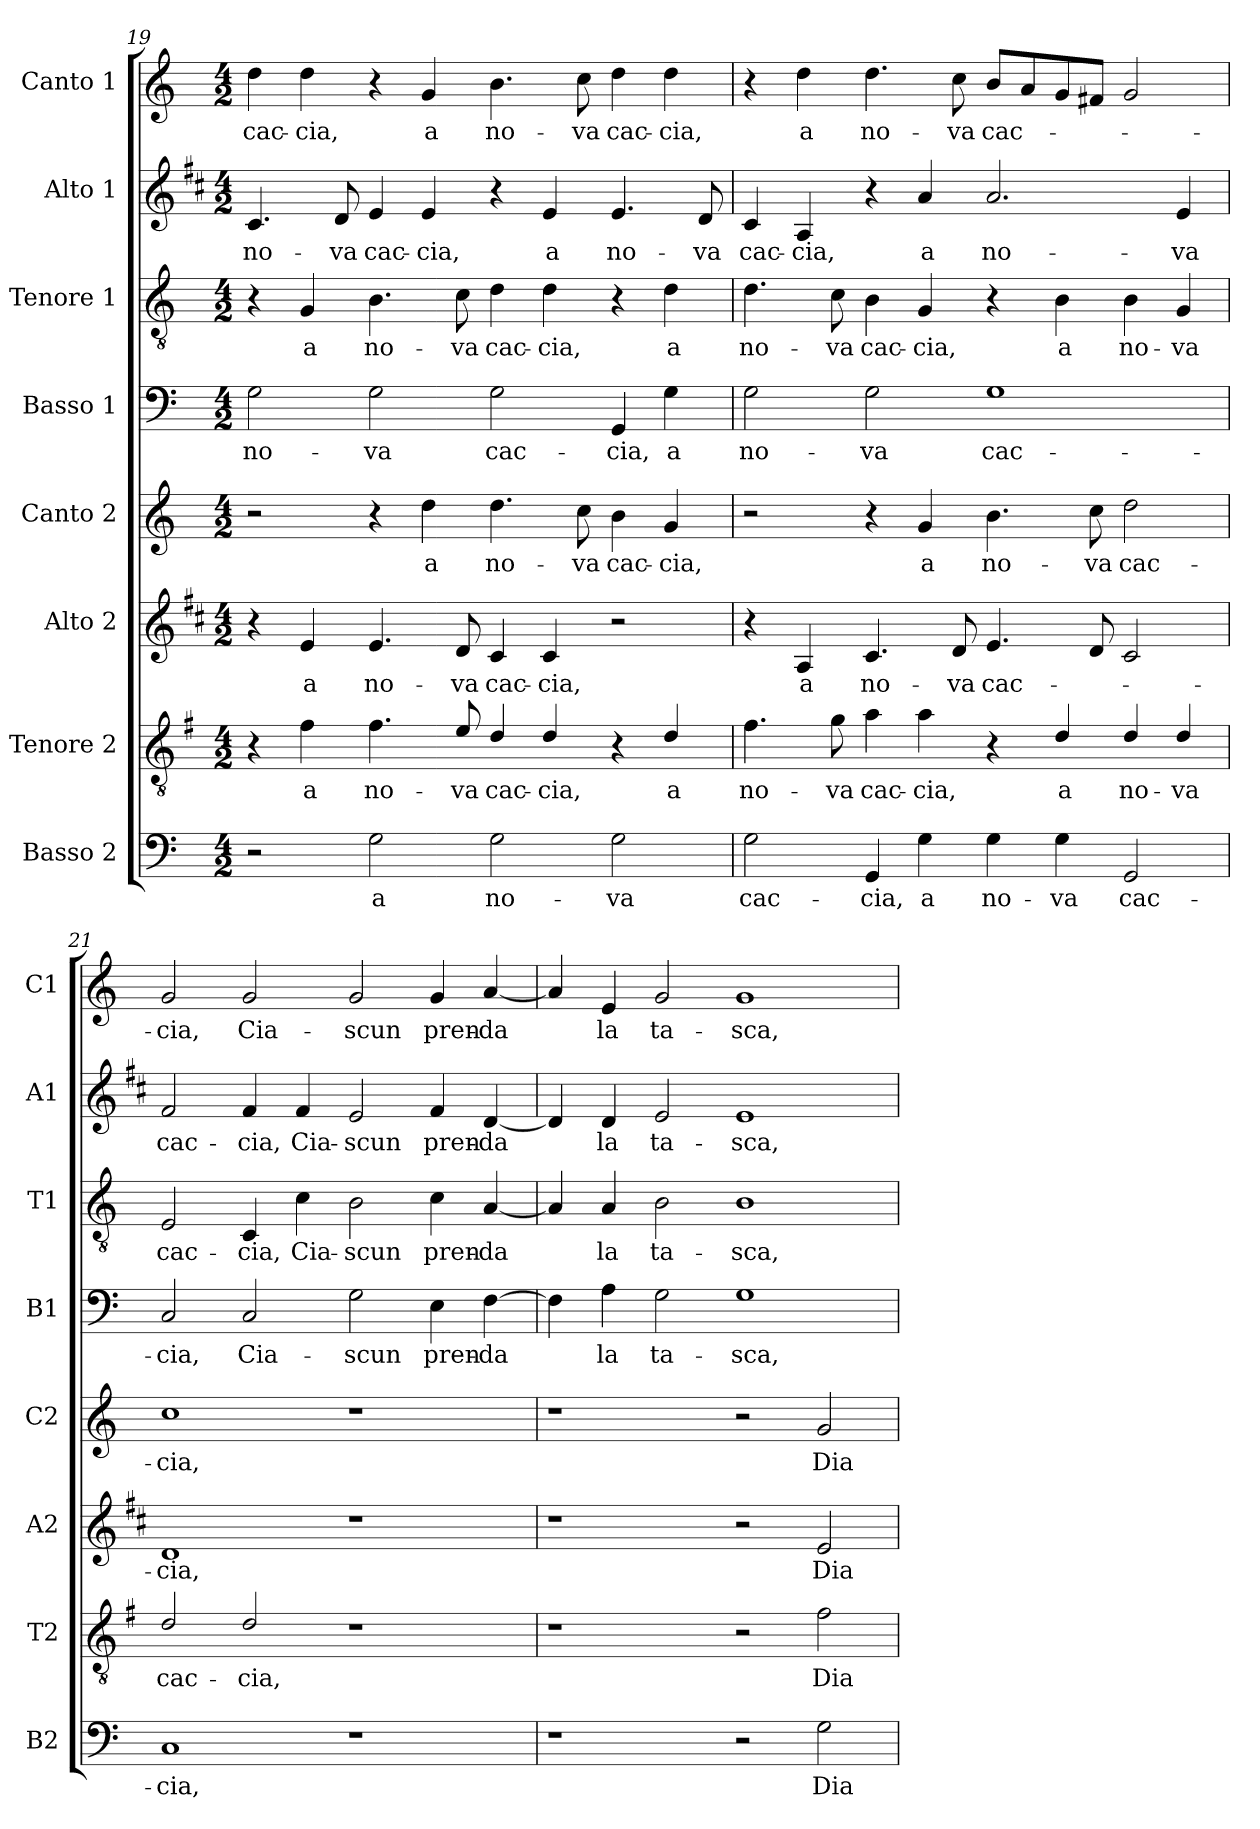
**kern	**text	**kern	**text	**kern	**text	**kern	**text	**kern	**text	**kern	**text	**kern	**text	**kern	**text
*part8	*part8	*part7	*part7	*part6	*part6	*part5	*part5	*part4	*part4	*part3	*part3	*part2	*part2	*part1	*part1
*staff8	*staff8	*staff7	*staff7	*staff6	*staff6	*staff5	*staff5	*staff4	*staff4	*staff3	*staff3	*staff2	*staff2	*staff1	*staff1
*I"Basso 2	*	*I"Tenore 2	*	*I"Alto 2	*	*I"Canto 2	*	*I"Basso 1	*	*I"Tenore 1	*	*I"Alto 1	*	*I"Canto 1	*
*I'B2	*	*I'T2	*	*I'A2	*	*I'C2	*	*I'B1	*	*I'T1	*	*I'A1	*	*I'C1	*
*clefF4	*	*clefGv2	*	*clefG2	*	*clefG2	*	*clefF4	*	*clefGv2	*	*clefG2	*	*clefG2	*
*	*	*ITrd4c7	*	*ITrd1c2	*	*	*	*	*	*	*	*ITrd1c2	*	*	*
*k[]	*	*k[]	*	*k[]	*	*k[]	*	*k[]	*	*k[]	*	*k[]	*	*k[]	*
*C:	*	*C:	*	*C:	*	*C:	*	*C:	*	*C:	*	*C:	*	*C:	*
*M4/2	*	*M4/2	*	*M4/2	*	*M4/2	*	*M4/2	*	*M4/2	*	*M4/2	*	*M4/2	*
=19	=19	=19	=19	=19	=19	=19	=19	=19	=19	=19	=19	=19	=19	=19	=19
!	!	!	!	!	!	!	!	!	!LO:LY:b	!	!	!	!LO:LY:b	!	!LO:LY:b
2r	.	4r	.	4r	.	2r	.	2G\	no-	4r	.	4.B/	no-	4dd\	cac-
!	!	!	!LO:LY:b	!	!LO:LY:b	!	!	!	!	!	!LO:LY:b	!	!	!	!LO:LY:b
.	.	4B\	a	4d/	a	.	.	.	.	4G/	a	.	.	4dd\	-cia,
!	!	!	!	!	!	!	!	!	!	!	!	!	!LO:LY:b	!	!
.	.	.	.	.	.	.	.	.	.	.	.	8c/	-va	.	.
!	!LO:LY:b	!	!LO:LY:b	!	!LO:LY:b	!	!	!	!LO:LY:b	!	!LO:LY:b	!	!LO:LY:b	!	!
2G\	a	4.B\	no-	4.d/	no-	4r	.	2G\	-va	4.B\	no-	4d/	cac-	4r	.
!	!	!	!	!	!	!	!LO:LY:b	!	!	!	!	!	!LO:LY:b	!	!LO:LY:b
.	.	.	.	.	.	4dd\	a	.	.	.	.	4d/	-cia,	4g/	a
!	!	!	!LO:LY:b	!	!LO:LY:b	!	!	!	!	!	!LO:LY:b	!	!	!	!
.	.	8A/	-va	8c/	-va	.	.	.	.	8c\	-va	.	.	.	.
!	!LO:LY:b	!	!LO:LY:b	!	!LO:LY:b	!	!LO:LY:b	!	!LO:LY:b	!	!LO:LY:b	!	!	!	!LO:LY:b
2G\	no-	4G/	cac-	4B/	cac-	4.dd\	no-	2G\	cac-	4d\	cac-	4r	.	4.b\	no-
!	!	!	!LO:LY:b	!	!LO:LY:b	!	!	!	!	!	!LO:LY:b	!	!LO:LY:b	!	!
.	.	4G/	-cia,	4B/	-cia,	.	.	.	.	4d\	-cia,	4d/	a	.	.
!	!	!	!	!	!	!	!LO:LY:b	!	!	!	!	!	!	!	!LO:LY:b
.	.	.	.	.	.	8cc\	-va	.	.	.	.	.	.	8cc\	-va
!	!LO:LY:b	!	!	!	!	!	!LO:LY:b	!	!LO:LY:b	!	!	!	!LO:LY:b	!	!LO:LY:b
2G\	-va	4r	.	2r	.	4b\	cac-	4GG/	-cia,	4r	.	4.d/	no-	4dd\	cac-
!	!	!	!LO:LY:b	!	!	!	!LO:LY:b	!	!LO:LY:b	!	!LO:LY:b	!	!	!	!LO:LY:b
.	.	4G/	a	.	.	4g/	-cia,	4G\	a	4d\	a	.	.	4dd\	-cia,
!	!	!	!	!	!	!	!	!	!	!	!	!	!LO:LY:b	!	!
.	.	.	.	.	.	.	.	.	.	.	.	8c/	-va	.	.
!!LO:LB:g=z
=20	=20	=20	=20	=20	=20	=20	=20	=20	=20	=20	=20	=20	=20	=20	=20
!	!LO:LY:b	!	!LO:LY:b	!	!	!	!	!	!LO:LY:b	!	!LO:LY:b	!	!LO:LY:b	!	!
2G\	cac-	4.B\	no-	4r	.	2r	.	2G\	no-	4.d\	no-	4B/	cac-	4r	.
!	!	!	!	!	!LO:LY:b	!	!	!	!	!	!	!	!LO:LY:b	!	!LO:LY:b
.	.	.	.	4G/	a	.	.	.	.	.	.	4G/	-cia,	4dd\	a
!	!	!	!LO:LY:b	!	!	!	!	!	!	!	!LO:LY:b	!	!	!	!
.	.	8c\	-va	.	.	.	.	.	.	8c\	-va	.	.	.	.
!	!LO:LY:b	!	!LO:LY:b	!	!LO:LY:b	!	!	!	!LO:LY:b	!	!LO:LY:b	!	!	!	!LO:LY:b
4GG/	-cia,	4d\	cac-	4.B/	no-	4r	.	2G\	-va	4B\	cac-	4r	.	4.dd\	no-
!	!LO:LY:b	!	!LO:LY:b	!	!	!	!LO:LY:b	!	!	!	!LO:LY:b	!	!LO:LY:b	!	!
4G\	a	4d\	-cia,	.	.	4g/	a	.	.	4G/	-cia,	4g/	a	.	.
!	!	!	!	!	!LO:LY:b	!	!	!	!	!	!	!	!	!	!LO:LY:b
.	.	.	.	8c/	-va	.	.	.	.	.	.	.	.	8cc\	-va
!	!LO:LY:b	!	!	!	!LO:LY:b	!	!LO:LY:b	!	!LO:LY:b	!	!	!	!LO:LY:b	!	!LO:LY:b
4G\	no-	4r	.	4.d/	cac-	4.b\	no-	1G	cac-	4r	.	2.g/	no-	8b/L	cac-
.	.	.	.	.	.	.	.	.	.	.	.	.	.	8a/	.
!	!LO:LY:b	!	!LO:LY:b	!	!	!	!	!	!	!	!LO:LY:b	!	!	!	!
4G\	-va	4G/	a	.	.	.	.	.	.	4B\	a	.	.	8g/	.
!	!	!	!	!	!	!	!LO:LY:b	!	!	!	!	!	!	!	!
.	.	.	.	8c/	.	8cc\	-va	.	.	.	.	.	.	8f#X/J	.
!	!LO:LY:b	!	!LO:LY:b	!	!	!	!LO:LY:b	!	!	!	!LO:LY:b	!	!	!	!
2GG/	cac-	4G/	no-	2B/	.	2dd\	cac-	.	.	4B\	no-	.	.	2g/	.
!	!	!	!LO:LY:b	!	!	!	!	!	!	!	!LO:LY:b	!	!LO:LY:b	!	!
.	.	4G/	-va	.	.	.	.	.	.	4G/	-va	4d/	-va	.	.
=21	=21	=21	=21	=21	=21	=21	=21	=21	=21	=21	=21	=21	=21	=21	=21
!	!LO:LY:b	!	!LO:LY:b	!	!LO:LY:b	!	!LO:LY:b	!	!LO:LY:b	!	!LO:LY:b	!	!LO:LY:b	!	!LO:LY:b
1C	-cia,	2G/	cac-	1c	-cia,	1cc	-cia,	2C/	-cia,	2E/	cac-	2e/	cac-	2g/	-cia,
!	!	!	!LO:LY:b	!	!	!	!	!	!LO:LY:b	!	!LO:LY:b	!	!LO:LY:b	!	!LO:LY:b
.	.	2G/	-cia,	.	.	.	.	2C/	Cia-	4C/	-cia,	4e/	-cia,	2g/	Cia-
!	!	!	!	!	!	!	!	!	!	!	!LO:LY:b	!	!LO:LY:b	!	!
.	.	.	.	.	.	.	.	.	.	4c\	Cia-	4e/	Cia-	.	.
!	!	!	!	!	!	!	!	!	!LO:LY:b	!	!LO:LY:b	!	!LO:LY:b	!	!LO:LY:b
1r	.	1r	.	1r	.	1r	.	2G\	-scun	2B\	-scun	2d/	-scun	2g/	-scun
!	!	!	!	!	!	!	!	!	!LO:LY:b	!	!LO:LY:b	!	!LO:LY:b	!	!LO:LY:b
.	.	.	.	.	.	.	.	4E\	pren-	4c\	pren-	4e/	pren-	4g/	pren-
!	!	!	!	!	!	!	!	!	!LO:LY:b	!	!LO:LY:b	!	!LO:LY:b	!	!LO:LY:b
.	.	.	.	.	.	.	.	[4F\	-da	[4A/	-da	[4c/	-da	[4a/	-da
=22	=22	=22	=22	=22	=22	=22	=22	=22	=22	=22	=22	=22	=22	=22	=22
1r	.	1r	.	1r	.	1r	.	4F\]	.	4A/]	.	4c/]	.	4a/]	.
!	!	!	!	!	!	!	!	!	!LO:LY:b	!	!LO:LY:b	!	!LO:LY:b	!	!LO:LY:b
.	.	.	.	.	.	.	.	4A\	la	4A/	la	4c/	la	4e/	la
!	!	!	!	!	!	!	!	!	!LO:LY:b	!	!LO:LY:b	!	!LO:LY:b	!	!LO:LY:b
.	.	.	.	.	.	.	.	2G\	ta-	2B\	ta-	2d/	ta-	2g/	ta-
!	!	!	!	!	!	!	!	!	!LO:LY:b	!	!LO:LY:b	!	!LO:LY:b	!	!LO:LY:b
2r	.	2r	.	2r	.	2r	.	1G	-sca,	1B	-sca,	1d	-sca,	1g	-sca,
!	!LO:LY:b	!	!LO:LY:b	!	!LO:LY:b	!	!LO:LY:b	!	!	!	!	!	!	!	!
2G\	Dia	2B\	Dia	2d/	Dia	2g/	Dia	.	.	.	.	.	.	.	.
=	=	=	=	=	=	=	=	=	=	=	=	=	=	=	=
*-	*-	*-	*-	*-	*-	*-	*-	*-	*-	*-	*-	*-	*-	*-	*-
